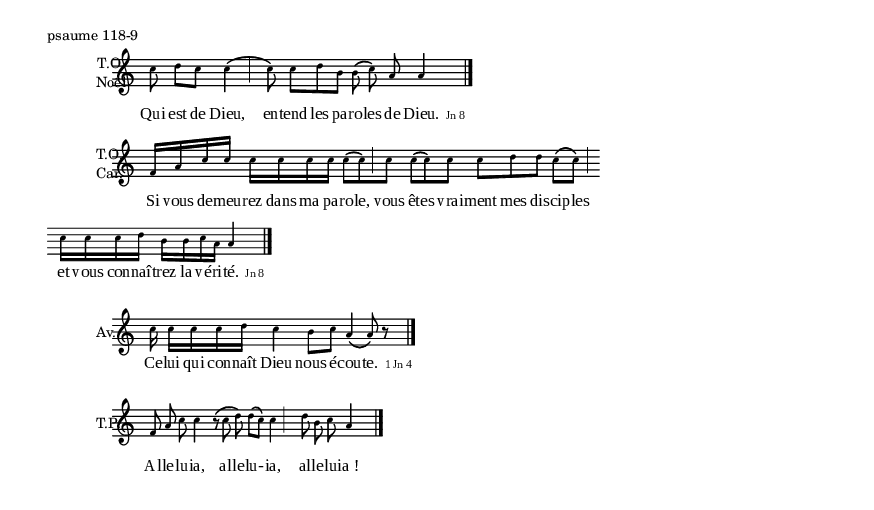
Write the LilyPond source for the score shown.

\version "2.12.0"
 \include "definitions.ly"
 \markup {psaume  118-9}



\relative a' { 
	\new Staff {
		\cadenzaOn
		\set Staff.instrumentName = \markup{ \center-column { T.O. Noël } }
		c8
		d[ c]
		\times 2/3 { c4\( \pespace \cesure \pespace c8\) }
		\times 2/3 { c[ d b] }
		\times 2/3 { b\( c\) a }
		a4
		\endBar
	}
	\addlyrics {
		Qui est de Dieu, en -- tend les pa -- ro -- les de Dieu.
		\markup { \citation #"Jn 8" } 
	}
}
\relative a' { 
	\new Staff {
		\cadenzaOn
		\set Staff.instrumentName = \markup{ \center-column { T.O. Car. } }
		f16[ a c c]
		c16[ c c c]
		\times 2/3 { c8[\( c\)\cesure \pespace c] }
		\times 2/3 { c8[\( c\) c] }
		\times 2/3 { c8[ d d] }
		c8[\( c\)] \cesure \pespace
		c16[ c c d]
		b16[ b c a] a4
		\endBar
	}
	\addlyrics {
		Si vous de -- meu -- rez dans ma pa -- ro -- le, vous êt -- es vrai -- ment mes dis -- ci -- ples et vous con -- naî -- trez la vé -- ri -- té.
		\markup { \citation #"Jn 8" } 
	}
}
\relative a' { 
	\new Staff {
		\cadenzaOn
		\set Staff.instrumentName = \markup{ \center-column { Av. } }
		c16
		c[ c c d]
		c4
		b8[ c]
		\times 2/3 { a4\( a8\) } r8
		\endBar
	}
	\addlyrics {
		Ce -- lui qui con -- naît Dieu nous é -- cou -- te.
		\markup { \citation #"1 Jn 4" } 
	}
}
\relative a' { 
	\new Staff {
		\cadenzaOn
		\set Staff.instrumentName = \markup{ \center-column { T.P. } }
		\times 2/3 { f a c }
		c4
		\espace
		\times 2/3 { r8\( c d\) }
		d[\( c\)]
		c4
		\cesure \pespace
		\times 2/3 { d8 b c }
		a4
		\endBar
	}
	\addlyrics {
		Al -- le -- lu -- ia, al -- le -- lu -- - -- ia, al -- le -- lu -- "ia !"
		\markup { \citation #"" } 
	}
}
